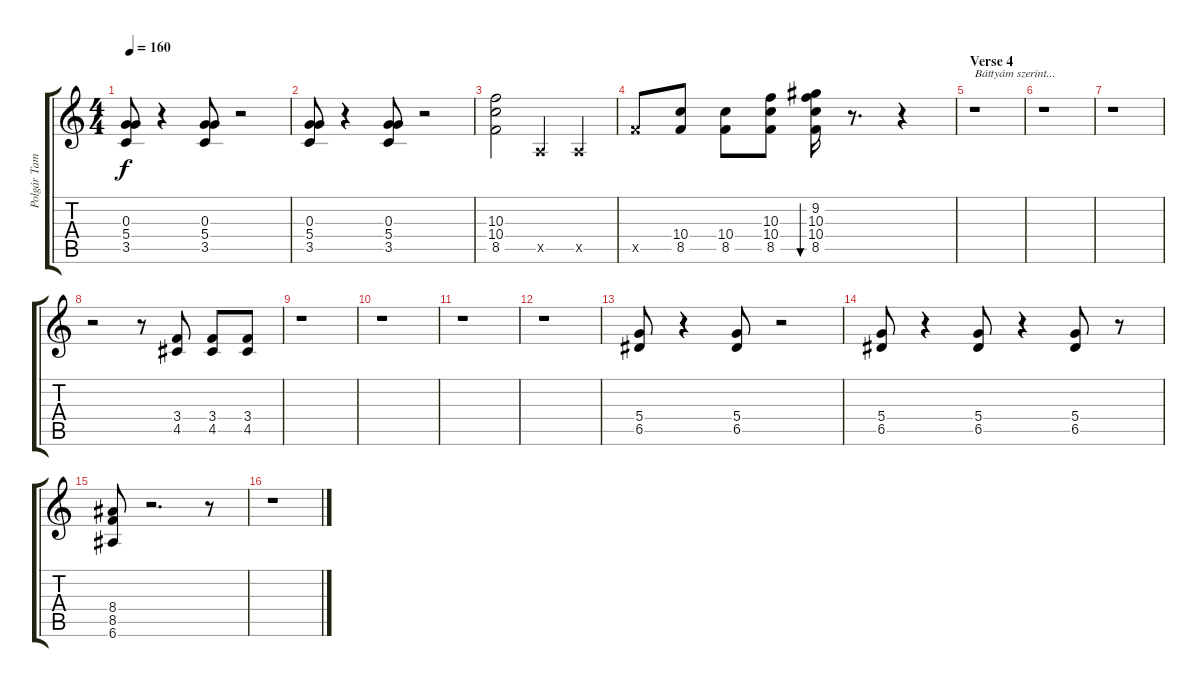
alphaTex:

\track ("Polgár Tamás" "Polgár Tam") {instrument electricguitarclean}
\staff {score tabs}
\tuning (E4 B3 G3 D3 A2 E2) {hide}
\ts (4 4)
\tempo 160
\clef g2
\ks c
(0.3 5.4 3.5).8{dy f} r.4 (0.3 5.4 3.5).8 r.2 |
(0.3 5.4 3.5).8 r.4 (0.3 5.4 3.5).8 r.2 |
(10.3 10.4 8.5).2 0.5{x}.4 0.5{x}.4 |
8.5{x}.8 (10.4 8.5).8 (10.4 8.5).8 (10.3 10.4 8.5).8 (9.2 10.3 10.4 8.5).16{bu 60} r.8{d} r.4 |
\section ("" "Verse 4")
r.1{txt "Báttyám szerint..."} |
r.1 |
r.1 |
r.2 r.8 (3.4 4.5).8 (3.4 4.5).8 (3.4 4.5).8 |
r.1 |
r.1 |
r.1 |
r.1 |
(5.4 6.5).8 r.4 (5.4 6.5).8 r.2 |
(5.4 6.5).8 r.4 (5.4 6.5).8 r.4 (5.4 6.5).8 r.8 |
(8.4 8.5 6.6).8 r.2{d} r.8 |
r.1
